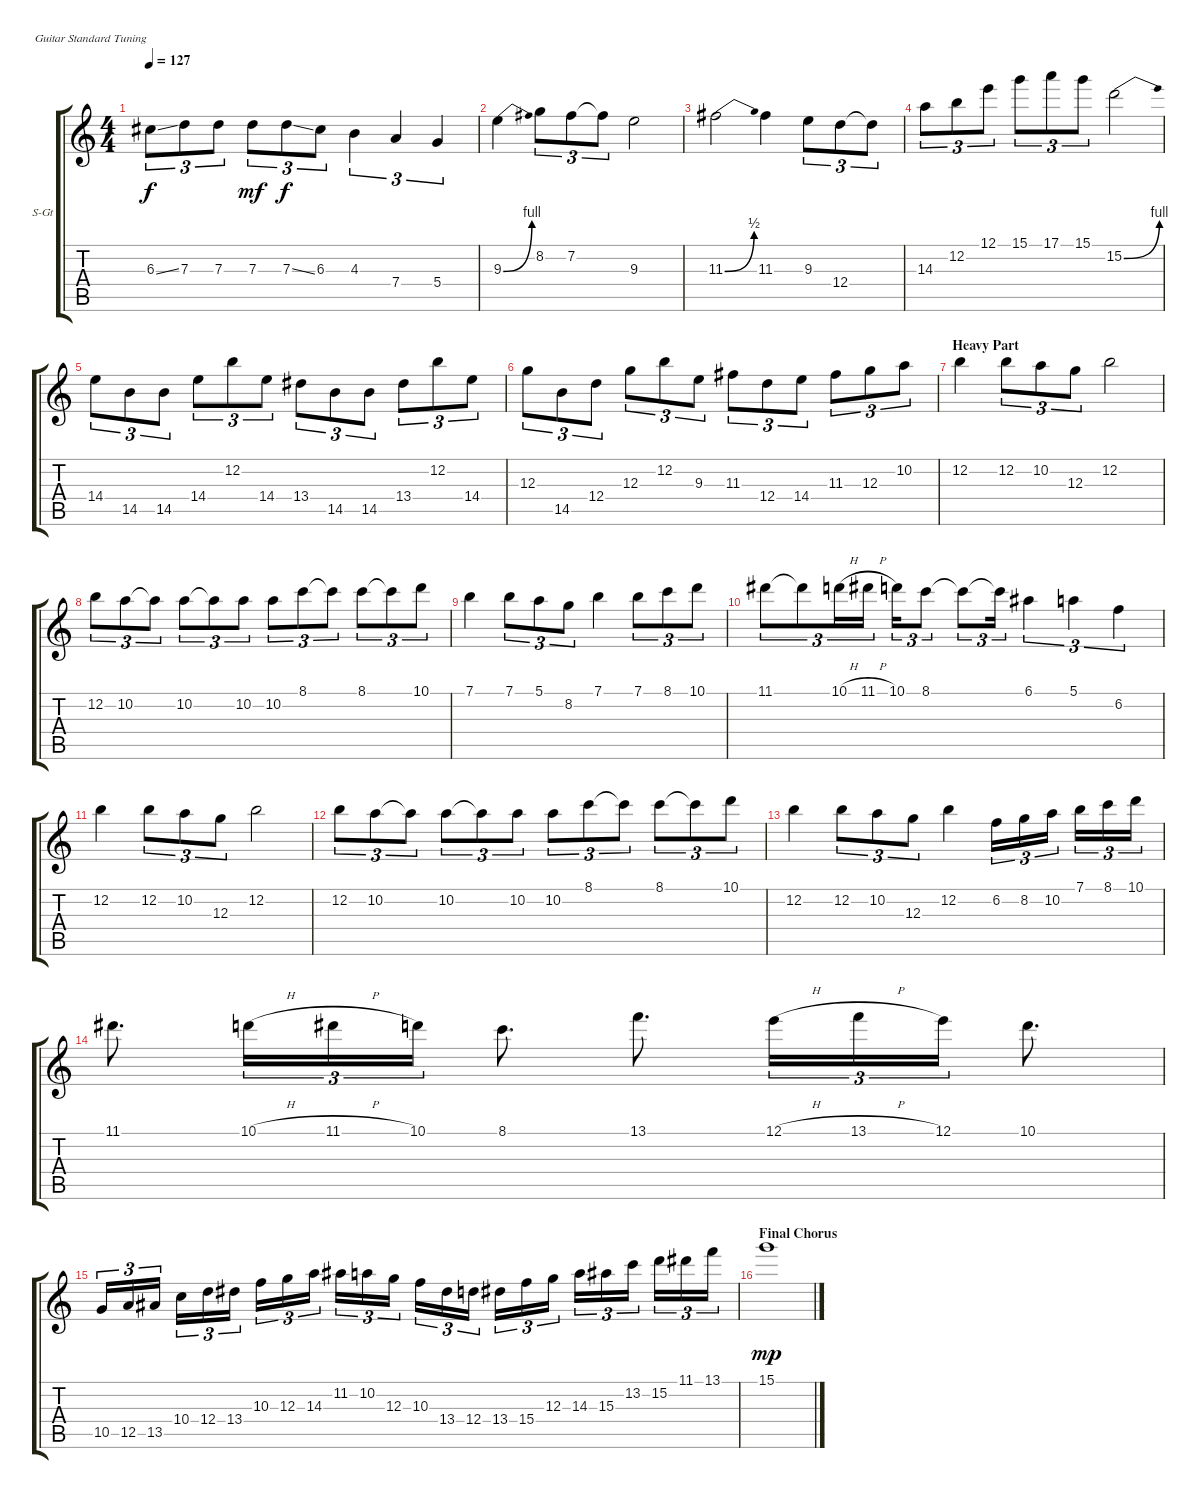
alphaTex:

\bracketExtendMode groupsimilarinstruments
\firstSystemTrackNameOrientation horizontal
\otherSystemsTrackNameOrientation horizontal
\track ("Bittencourt - Acoustic/ Lead Guitar" "S-Gt") {instrument acousticguitarsteel}
\staff {score tabs}
\tuning (E4 B3 G3 D3 A2 E2)
\ts (4 4)
\tempo 127
\clef g2
\ks c
6.3{ss}.8{tu (3 2) dy f} 7.3.8{tu (3 2)} 7.3.8{tu (3 2)} 7.3.8{tu (3 2) dy mf} 7.3{ss}.8{tu (3 2) dy f} 6.3.8{tu (3 2)} 4.3.4{tu (3 2)} 7.4.4{tu (3 2)} 5.4.4{tu (3 2)} |
9.3{be (bend 0 0 60 4)}.4 8.2.8{tu (3 2)} 7.2.8{tu (3 2)} 7.2{t}.8{tu (3 2)} 9.3.2 |
11.3{be (bend 0 0 60 2)}.2 11.3.4 9.3.8{tu (3 2)} 12.4.8{tu (3 2)} 12.4{t}.8{tu (3 2)} |
14.3.8{tu (3 2)} 12.2.8{tu (3 2)} 12.1.8{tu (3 2)} 15.1.8{tu (3 2)} 17.1.8{tu (3 2)} 15.1.8{tu (3 2)} 15.2{be (bend 0 0 60 4)}.2 |
14.4.8{tu (3 2)} 14.5.8{tu (3 2)} 14.5.8{tu (3 2)} 14.4.8{tu (3 2)} 12.2.8{tu (3 2)} 14.4.8{tu (3 2)} 13.4.8{tu (3 2)} 14.5.8{tu (3 2)} 14.5.8{tu (3 2)} 13.4.8{tu (3 2)} 12.2.8{tu (3 2)} 14.4.8{tu (3 2)} |
12.3.8{tu (3 2)} 14.5.8{tu (3 2)} 12.4.8{tu (3 2)} 12.3.8{tu (3 2)} 12.2.8{tu (3 2)} 9.3.8{tu (3 2)} 11.3.8{tu (3 2)} 12.4.8{tu (3 2)} 14.4.8{tu (3 2)} 11.3.8{tu (3 2)} 12.3.8{tu (3 2)} 10.2.8{tu (3 2)} |
\section ("" "Heavy Part")
12.2.4 12.2.8{tu (3 2)} 10.2.8{tu (3 2)} 12.3.8{tu (3 2)} 12.2.2 |
12.2.8{tu (3 2)} 10.2.8{tu (3 2)} 10.2{t}.8{tu (3 2)} 10.2.8{tu (3 2)} 10.2{t}.8{tu (3 2)} 10.2.8{tu (3 2)} 10.2.8{tu (3 2)} 8.1.8{tu (3 2)} 8.1{t}.8{tu (3 2)} 8.1.8{tu (3 2)} 8.1{t}.8{tu (3 2)} 10.1.8{tu (3 2)} |
7.1.4 7.1.8{tu (3 2)} 5.1.8{tu (3 2)} 8.2.8{tu (3 2)} 7.1.4 7.1.8{tu (3 2)} 8.1.8{tu (3 2)} 10.1.8{tu (3 2)} |
11.1.8{tu (3 2)} 11.1{t}.8{tu (3 2)} 10.1{h}.16{tu (3 2)} 11.1{h}.16{tu (3 2)} 10.1.16{tu (3 2)} 8.1.8{tu (3 2)} 8.1{t}.8{tu (3 2)} 8.1{t}.16{tu (3 2)} 6.1.4{tu (3 2)} 5.1.4{tu (3 2)} 6.2.4{tu (3 2)} |
12.2.4 12.2.8{tu (3 2)} 10.2.8{tu (3 2)} 12.3.8{tu (3 2)} 12.2.2 |
12.2.8{tu (3 2)} 10.2.8{tu (3 2)} 10.2{t}.8{tu (3 2)} 10.2.8{tu (3 2)} 10.2{t}.8{tu (3 2)} 10.2.8{tu (3 2)} 10.2.8{tu (3 2)} 8.1.8{tu (3 2)} 8.1{t}.8{tu (3 2)} 8.1.8{tu (3 2)} 8.1{t}.8{tu (3 2)} 10.1.8{tu (3 2)} |
12.2.4 12.2.8{tu (3 2)} 10.2.8{tu (3 2)} 12.3.8{tu (3 2)} 12.2.4 6.2.16{tu (3 2)} 8.2.16{tu (3 2)} 10.2.16{tu (3 2)} 7.1.16{tu (3 2)} 8.1.16{tu (3 2)} 10.1.16{tu (3 2)} |
11.1.8{d} 10.1{h}.16{tu (3 2)} 11.1{h}.16{tu (3 2)} 10.1.16{tu (3 2)} 8.1.8{d} 13.1.8{d} 12.1{h}.16{tu (3 2)} 13.1{h}.16{tu (3 2)} 12.1.16{tu (3 2)} 10.1.8{d} |
10.5.16{tu (3 2)} 12.5.16{tu (3 2)} 13.5.16{tu (3 2)} 10.4.16{tu (3 2)} 12.4.16{tu (3 2)} 13.4.16{tu (3 2)} 10.3.16{tu (3 2)} 12.3.16{tu (3 2)} 14.3.16{tu (3 2)} 11.2.16{tu (3 2)} 10.2.16{tu (3 2)} 12.3.16{tu (3 2)} 10.3.16{tu (3 2)} 13.4.16{tu (3 2)} 12.4.16{tu (3 2)} 13.4.16{tu (3 2)} 15.4.16{tu (3 2)} 12.3.16{tu (3 2)} 14.3.16{tu (3 2)} 15.3.16{tu (3 2)} 13.2.16{tu (3 2)} 15.2.16{tu (3 2)} 11.1.16{tu (3 2)} 13.1.16{tu (3 2)} |
\section ("" "Final Chorus")
15.1.1{dy mp}
